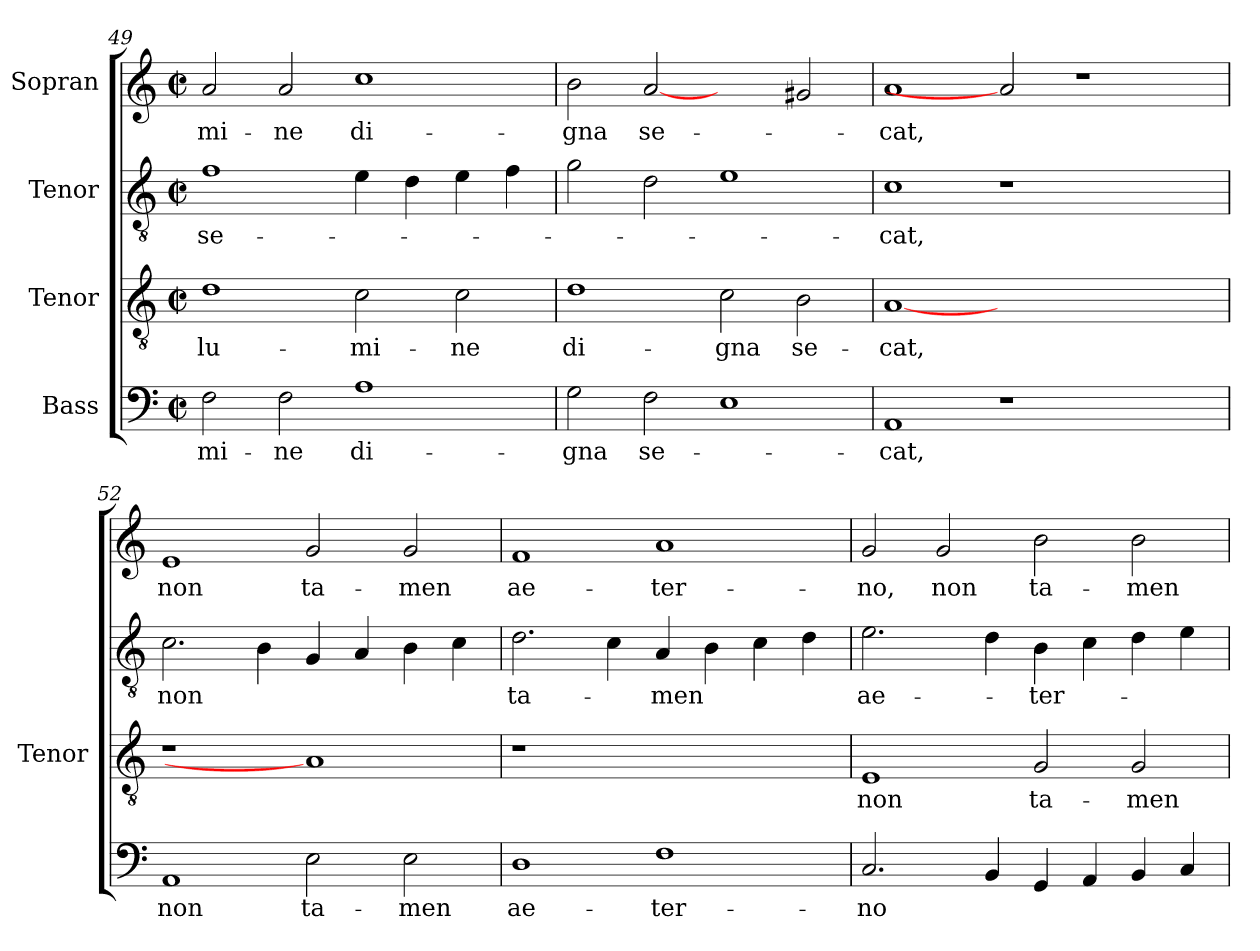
**kern	**text	**kern	**text	**kern	**text	**kern	**text
*part4	*part4	*part3	*part3	*part2	*part2	*part1	*part1
*staff4	*staff4	*staff3	*staff3	*staff2	*staff2	*staff1	*staff1
*I"Bass	*	*I"Tenor	*	*I"Tenor	*	*I"Sopran	*
*	*	*I'Tenor	*	*	*	*	*
*clefF4	*	*clefGv2	*	*clefGv2	*	*clefG2	*
*	*	*ITrd7c12	*	*ITrd7c12	*	*	*
*k[]	*	*k[]	*	*k[]	*	*k[]	*
*M2/2	*	*M2/2	*	*M2/2	*	*M2/2	*
*met(c|)	*	*met(c|)	*	*met(c|)	*	*met(c|)	*
=49	=49	=49	=49	=49	=49	=49	=49
!	!LO:LY:b:color=#000000	!	!	!	!	!	!
!	!	!	!LO:LY:b:color=#000000	!	!	!	!
!	!	!	!	!	!LO:LY:b:color=#000000	!	!
!	!	!	!	!	!	!	!LO:LY:b:color=#000000
2Fi\	-mi-	1Di	lu-	1Fi	se-	2ai/	-mi-
!	!LO:LY:b:color=#000000	!	!	!	!	!	!
!	!	!	!	!	!	!	!LO:LY:b:color=#000000
2Fi\	-ne	.	.	.	.	2ai/	-ne
!	!LO:LY:b:color=#000000	!	!	!	!	!	!
!	!	!	!LO:LY:b:color=#000000	!	!	!	!
!	!	!	!	!	!	!	!LO:LY:b:color=#000000
1Ai	di-	2Ci\	-mi-	4Ei\	.	1cci	di-
.	.	.	.	4Di\	.	.	.
!	!	!	!LO:LY:b:color=#000000	!	!	!	!
.	.	2Ci\	-ne	4Ei\	.	.	.
.	.	.	.	4Fi\	.	.	.
=50	=50	=50	=50	=50	=50	=50	=50
!	!LO:LY:b:color=#000000	!	!	!	!	!	!
!	!	!	!LO:LY:b:color=#000000	!	!	!	!
!	!	!	!	!	!	!	!LO:LY:b:color=#000000
2Gi\	-gna	1Di	di-	2Gi\	.	2bi\	-gna
!	!LO:LY:b:color=#000000	!	!	!	!	!	!
!	!	!	!	!	!	!	!LO:LY:b:color=#000000
2Fi\	se-	.	.	2Di\	.	[2ai	se-
!	!	!	!LO:LY:b:color=#000000	!	!	!	!
1Ei	.	2Ci\	-gna	1Ei	.	2ryy	.
!	!	!	!LO:LY:b:color=#000000	!	!	!	!
.	.	2BBi\	se-	.	.	2g#Xi/	.
=51	=51	=51	=51	=51	=51	=51	=51
!	!LO:LY:b:color=#000000	!	!	!	!	!	!
!	!	!	!LO:LY:b:color=#000000	!	!	!	!
!	!	!	!	!	!LO:LY:b:color=#000000	!	!
!	!	!	!	!	!	!	!LO:LY:b:color=#000000
1AAi	-cat,	[1AAi	-cat,	1Ci	-cat,	1ai	-cat,
1r	.	1.ryy	.	1r	.	2ai]	.
.	.	.	.	.	.	1r	.
2ryy	.	.	.	2ryy	.	.	.
=52	=52	=52	=52	=52	=52	=52	=52
!	!LO:LY:b:color=#000000	!LO:N:vis=1	!	!	!	!	!
!	!	!	!	!	!LO:LY:b:color=#000000	!	!
!	!	!	!	!	!	!	!LO:LY:b:color=#000000
1AAi	non	1r	.	2.Ci\	non	1ei	non
.	.	.	.	4BBi\	.	.	.
!	!LO:LY:b:color=#000000	!	!	!	!	!	!
!	!	!	!	!	!	!	!LO:LY:b:color=#000000
2Ei\	ta-	1AAi]	.	4GGi/	.	2gi/	ta-
.	.	.	.	4AAi/	.	.	.
!	!LO:LY:b:color=#000000	!	!	!	!	!	!
!	!	!	!	!	!	!	!LO:LY:b:color=#000000
2Ei\	-men	.	.	4BBi\	.	2gi/	-men
.	.	.	.	4Ci\	.	.	.
=53	=53	=53	=53	=53	=53	=53	=53
!	!LO:LY:b:color=#000000	!LO:N:vis=1	!	!	!	!	!
!	!	!	!	!	!LO:LY:b:color=#000000	!	!
!	!	!	!	!	!	!	!LO:LY:b:color=#000000
1Di	ae-	1r	.	2.Di\	ta-	1fi	ae-
.	.	.	.	4Ci\	.	.	.
!	!LO:LY:b:color=#000000	!	!	!	!	!	!
!	!	!	!	!	!LO:LY:b:color=#000000	!	!
!	!	!	!	!	!	!	!LO:LY:b:color=#000000
1Fi	-ter-	1ryy	.	4AAi/	-men	1ai	-ter-
.	.	.	.	4BBi\	.	.	.
.	.	.	.	4Ci\	.	.	.
.	.	.	.	4Di\	.	.	.
!!LO:LB:g=z
=54	=54	=54	=54	=54	=54	=54	=54
!	!LO:LY:b:color=#000000	!	!	!	!	!	!
!	!	!	!LO:LY:b:color=#000000	!	!	!	!
!	!	!	!	!	!LO:LY:b:color=#000000	!	!
!	!	!	!	!	!	!	!LO:LY:b:color=#000000
2.Ci/	-no	1EEi	non	2.Ei\	ae-	2gi/	-no,
!	!	!	!	!	!	!	!LO:LY:b:color=#000000
.	.	.	.	.	.	2gi/	non
4BBi/	.	.	.	4Di\	.	.	.
!	!	!	!LO:LY:b:color=#000000	!	!	!	!
!	!	!	!	!	!LO:LY:b:color=#000000	!	!
!	!	!	!	!	!	!	!LO:LY:b:color=#000000
4GGi/	.	2GGi/	ta-	4BBi\	-ter-	2bi\	ta-
4AAi/	.	.	.	4Ci\	.	.	.
!	!	!	!LO:LY:b:color=#000000	!	!	!	!
!	!	!	!	!	!	!	!LO:LY:b:color=#000000
4BBi/	.	2GGi/	-men	4Di\	.	2bi\	-men
4Ci/	.	.	.	4Ei\	.	.	.
=	=	=	=	=	=	=	=
*-	*-	*-	*-	*-	*-	*-	*-
